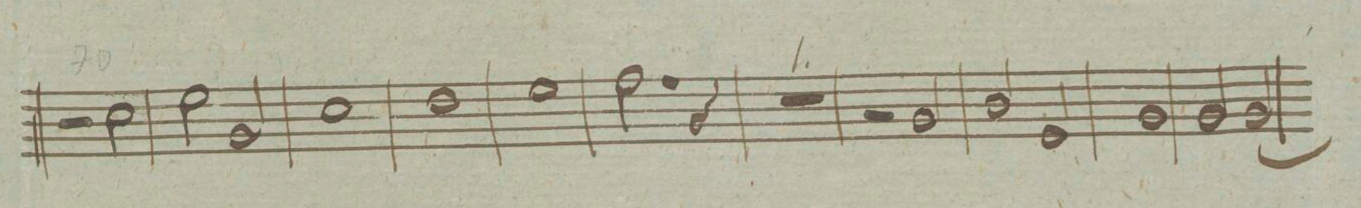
**kern	**dynam
*I"Clarinetto Primo in C. et B. _	*
*clefG2	*
*k[]	*
*met(c)	*
*M4/4	*
2r	.
2cc\	.
=104	=104
2ee\	.
2g/	.
=105	=105
1cc	.
=106	=106
1dd	.
=107	=107
1ee	.
=108	=108
2.ff\	.
4r	.
=109	=109
1r	.
=110	=110
2r	.
2g/	.
=111	=111
2b/	.
2e/	.
=112	=112
1g	.
=113	=113
2g/	.
[<2g/	.
=114	=114
*-	*-
